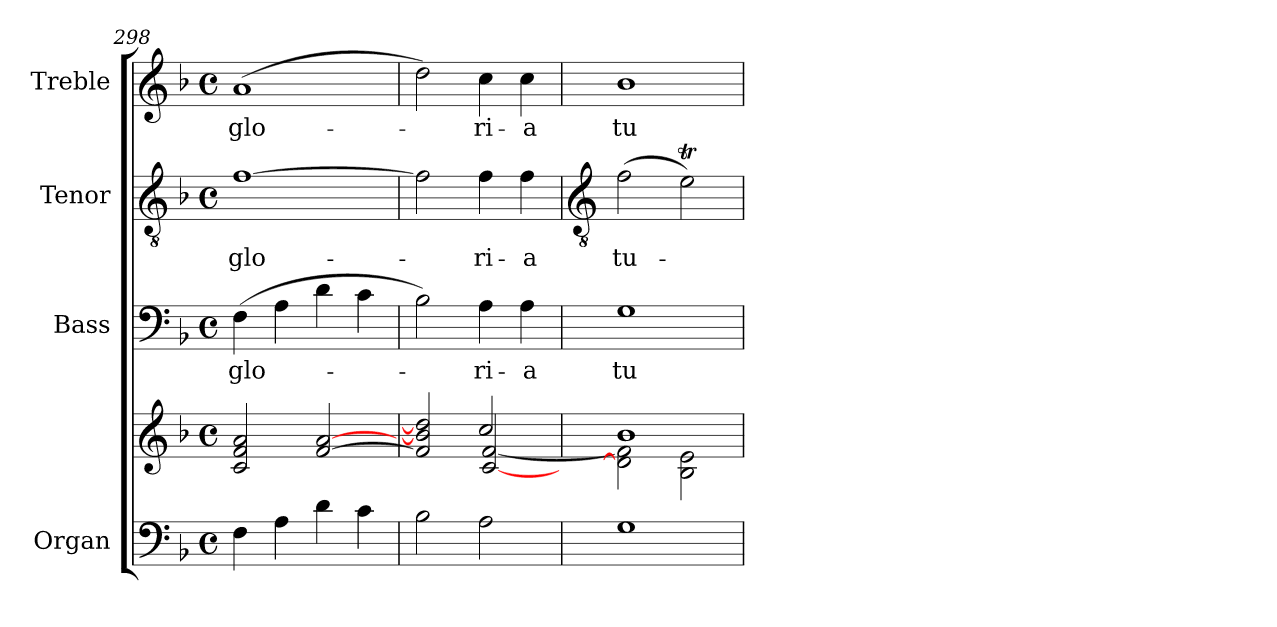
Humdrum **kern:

**kern	**kern	**kern	**text	**kern	**text	**kern	**text
*part4	*part4	*part3	*part3	*part2	*part2	*part1	*part1
*staff5	*staff4	*staff3	*staff3	*staff2	*staff2	*staff1	*staff1
*I"Organ	*	*I"Bass	*	*I"Tenor	*	*I"Treble	*
*I'Organ	*	*I'Bass	*	*I'Tenor	*	*I'Treble	*
*clefF4	*clefG2	*clefF4	*	*clefGv2	*	*clefG2	*
*k[b-]	*k[b-]	*k[b-]	*	*k[b-]	*	*k[b-]	*
*F:	*F:	*F:	*	*F:	*	*F:	*
*M4/4	*M4/4	*M4/4	*	*M4/4	*	*M4/4	*
*met(c)	*met(c)	*met(c)	*	*met(c)	*	*met(c)	*
=298	=298	=298	=298	=298	=298	=298	=298
*	*^	*	*	*	*	*	*
!	!	!	!	!LO:LY:b	!	!LO:LY:b	!	!LO:LY:b
4F	2c/ 2f/ 2a/	1ryy	(>4F	glo-	[1f	glo-	(>1a	glo-
4A	.	.	4A	.	.	.	.	.
4d	[2f/ [2a/	.	4d	.	.	.	.	.
4c	.	.	4c	.	.	.	.	.
=299	=299	=299	=299	=299	=299	=299	=299	=299
2B-	2f/] 2b-/] 2dd/]	2ryy	2B-)	.	2f]	.	2dd)	.
!	!	!	!	!LO:LY:b	!	!LO:LY:b	!	!LO:LY:b
2A	2cc/	[2c/ [2f/	4A	ri-	4f	ri-	4cc	ri-
!	!	!	!	!LO:LY:b	!	!LO:LY:b	!	!LO:LY:b
.	.	.	4A	-a	4f	-a	4cc	-a
!!LO:LB:g=z
=300	=300	=300	=300	=300	=300	=300	=300	=300
*	*	*	*	*	*clefGv2	*	*	*
!	!	!	!	!LO:LY:b	!	!LO:LY:b	!	!LO:LY:b
1G	1b-	2d\] 2f\]	1G	tu-	(>2f	tu-	1b-	tu-
.	.	2B-\ 2e\	.	.	2et)	.	.	.
*	*v	*v	*	*	*	*	*	*
=	=	=	=	=	=	=	=
*-	*-	*-	*-	*-	*-	*-	*-
